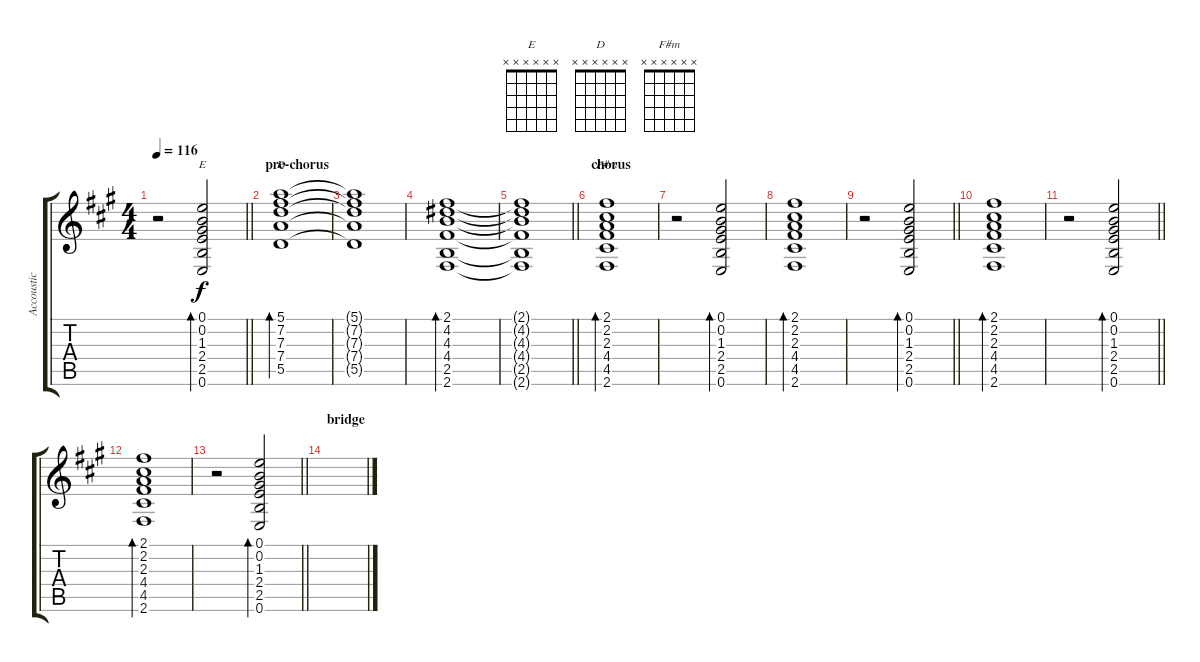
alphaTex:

\track ("Accoustic 12 string" "Accoustic ") {instrument acousticguitarsteel}
\staff {score tabs}
\tuning (E4 B3 G3 D3 A2 E2) {hide}
\chord ("E" x x x x x x)
\chord ("D" x x x x x x)
\chord ("F#m" x x x x x x)
\ts (4 4)
\tempo 116
\clef g2
\barLineRight lightlight
\ks a
r.2{dy f} (0.1 0.2 1.3 2.4 2.5 0.6).2{bd 60 ch "E"} |
\section ("" "pre-chorus")
(5.1 7.2 7.3 7.4 5.5).1{bd 60 ch "D"} |
(5.1{t} 7.2{t} 7.3{t} 7.4{t} 5.5{t}).1 |
(2.1 4.2 4.3 4.4 2.5 2.6).1{bd 60} |
\barLineRight lightlight
(2.1{t} 4.2{t} 4.3{t} 4.4{t} 2.5{t} 2.6{t}).1 |
\section ("" "chorus")
(2.1 2.2 2.3 4.4 4.5 2.6).1{bd 60 ch "F#m"} |
r.2 (0.1 0.2 1.3 2.4 2.5 0.6).2{bd 60} |
(2.1 2.2 2.3 4.4 4.5 2.6).1{bd 60} |
\barLineRight lightlight
r.2 (0.1 0.2 1.3 2.4 2.5 0.6).2{bd 60} |
(2.1 2.2 2.3 4.4 4.5 2.6).1{bd 60} |
\barLineRight lightlight
r.2 (0.1 0.2 1.3 2.4 2.5 0.6).2{bd 60} |
(2.1 2.2 2.3 4.4 4.5 2.6).1{bd 60} |
\barLineRight lightlight
r.2 (0.1 0.2 1.3 2.4 2.5 0.6).2{bd 60} |
\section ("" "bridge")
